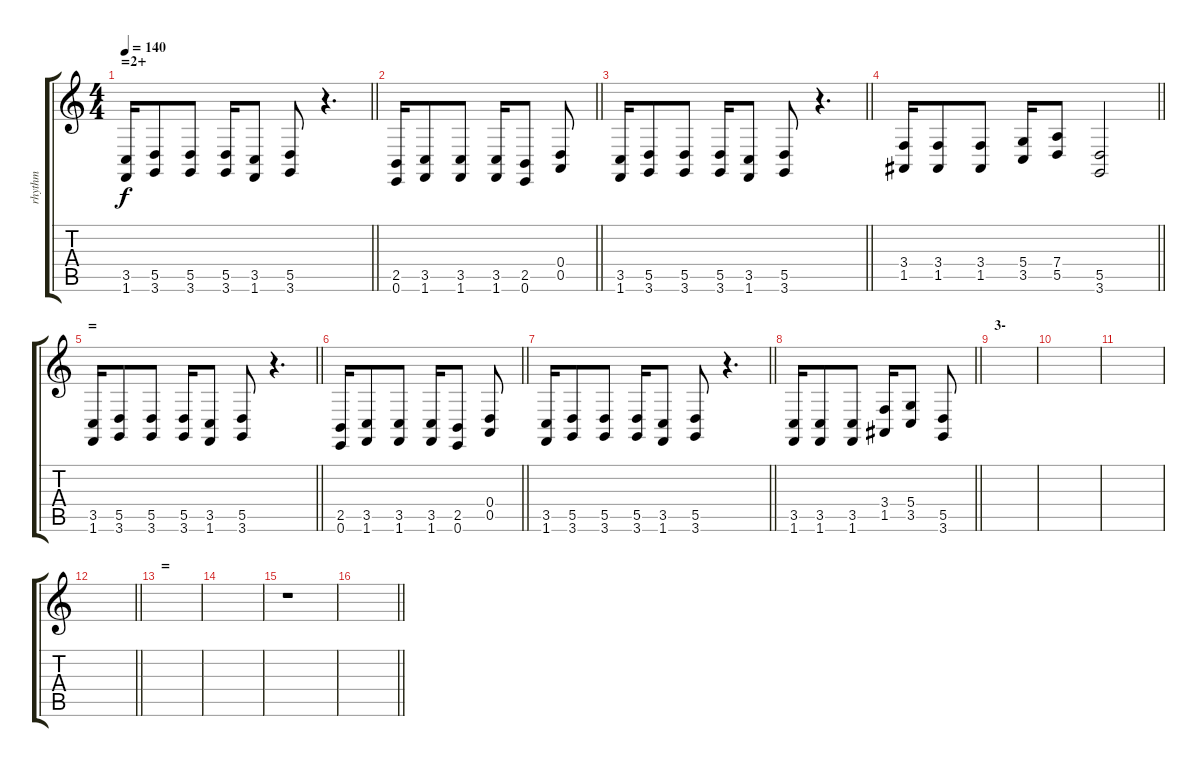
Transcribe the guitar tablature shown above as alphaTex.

\track ("rhythm" "rhythm") {instrument lead2sawtooth}
\staff {score tabs}
\tuning (E4 B3 G3 D3 A2 E2) {hide}
\ts (4 4)
\section ("" "=2+")
\tempo 140
\clef g2
\barLineRight lightlight
\ks c
(3.5 1.6).16{dy f} (5.5 3.6).8 (5.5 3.6).8 (5.5 3.6).16 (3.5 1.6).8 (5.5 3.6).8 r.4{d} |
\barLineRight lightlight
(2.5 0.6).16 (3.5 1.6).8 (3.5 1.6).8 (3.5 1.6).16 (2.5 0.6).8 (0.4 0.5).8 |
\barLineRight lightlight
(3.5 1.6).16 (5.5 3.6).8 (5.5 3.6).8 (5.5 3.6).16 (3.5 1.6).8 (5.5 3.6).8 r.4{d} |
\barLineRight lightlight
(3.4 1.5).16 (3.4 1.5).8 (3.4 1.5).8 (5.4 3.5).16 (7.4 5.5).8 (5.5 3.6).2 |
\section ("" "=")
\barLineRight lightlight
(3.5 1.6).16 (5.5 3.6).8 (5.5 3.6).8 (5.5 3.6).16 (3.5 1.6).8 (5.5 3.6).8 r.4{d} |
\barLineRight lightlight
(2.5 0.6).16 (3.5 1.6).8 (3.5 1.6).8 (3.5 1.6).16 (2.5 0.6).8 (0.4 0.5).8 |
\barLineRight lightlight
(3.5 1.6).16 (5.5 3.6).8 (5.5 3.6).8 (5.5 3.6).16 (3.5 1.6).8 (5.5 3.6).8 r.4{d} |
\barLineRight lightlight
(3.5 1.6).16 (3.5 1.6).8 (3.5 1.6).8 (3.4 1.5).16 (5.4 3.5).8 (5.5 3.6).8 |
\section ("" "3-")
|
|
|
\barLineRight lightlight
|
\section ("" "=")
|
|
r.1 |
\barLineRight lightlight
